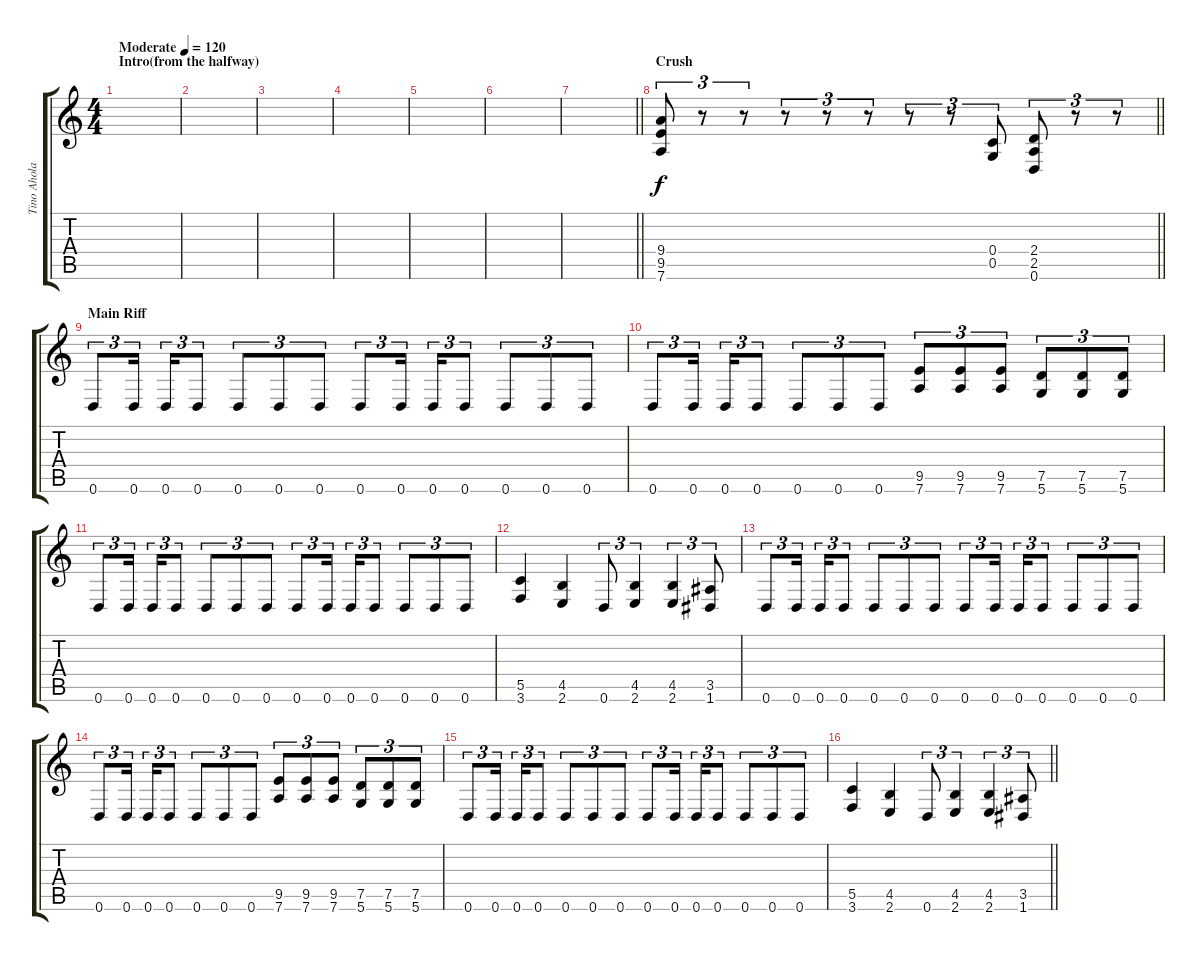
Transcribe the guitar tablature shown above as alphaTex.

\track ("Tino Ahola" "Tino Ahola") {instrument distortionguitar}
\staff {score tabs}
\tuning (D4 A3 F3 C3 G2 D2) {hide}
\ts (4 4)
\section ("" "Intro(from the halfway)")
\tempo (120 "Moderate")
\clef g2
\ks c
|
|
|
|
|
|
\barLineRight lightlight
|
\section ("" "Crush")
\barLineRight lightlight
(9.4 9.5 7.6).8{tu (3 2)} r.8{tu (3 2)} r.8{tu (3 2)} r.8{tu (3 2)} r.8{tu (3 2)} r.8{tu (3 2)} r.8{tu (3 2)} r.8{tu (3 2)} (0.4 0.5).8{tu (3 2)} (2.4 2.5 0.6).8{tu (3 2)} r.8{tu (3 2)} r.8{tu (3 2)} |
\section ("" "Main Riff")
0.6.8{tu (3 2)} 0.6.16{tu (3 2) beam splitsecondary} 0.6.16{tu (3 2)} 0.6.8{tu (3 2)} 0.6.8{tu (3 2)} 0.6.8{tu (3 2)} 0.6.8{tu (3 2)} 0.6.8{tu (3 2)} 0.6.16{tu (3 2) beam splitsecondary} 0.6.16{tu (3 2)} 0.6.8{tu (3 2)} 0.6.8{tu (3 2)} 0.6.8{tu (3 2)} 0.6.8{tu (3 2)} |
0.6.8{tu (3 2)} 0.6.16{tu (3 2) beam splitsecondary} 0.6.16{tu (3 2)} 0.6.8{tu (3 2)} 0.6.8{tu (3 2)} 0.6.8{tu (3 2)} 0.6.8{tu (3 2)} (9.5 7.6).8{tu (3 2)} (9.5 7.6).8{tu (3 2)} (9.5 7.6).8{tu (3 2)} (7.5 5.6).8{tu (3 2)} (7.5 5.6).8{tu (3 2)} (7.5 5.6).8{tu (3 2)} |
0.6.8{tu (3 2)} 0.6.16{tu (3 2) beam splitsecondary} 0.6.16{tu (3 2)} 0.6.8{tu (3 2)} 0.6.8{tu (3 2)} 0.6.8{tu (3 2)} 0.6.8{tu (3 2)} 0.6.8{tu (3 2)} 0.6.16{tu (3 2) beam splitsecondary} 0.6.16{tu (3 2)} 0.6.8{tu (3 2)} 0.6.8{tu (3 2)} 0.6.8{tu (3 2)} 0.6.8{tu (3 2)} |
(5.5 3.6).4 (4.5 2.6).4 0.6.8{tu (3 2)} (4.5 2.6).4{tu (3 2)} (4.5 2.6).4{tu (3 2)} (3.5 1.6).8{tu (3 2)} |
0.6.8{tu (3 2)} 0.6.16{tu (3 2) beam splitsecondary} 0.6.16{tu (3 2)} 0.6.8{tu (3 2)} 0.6.8{tu (3 2)} 0.6.8{tu (3 2)} 0.6.8{tu (3 2)} 0.6.8{tu (3 2)} 0.6.16{tu (3 2) beam splitsecondary} 0.6.16{tu (3 2)} 0.6.8{tu (3 2)} 0.6.8{tu (3 2)} 0.6.8{tu (3 2)} 0.6.8{tu (3 2)} |
0.6.8{tu (3 2)} 0.6.16{tu (3 2) beam splitsecondary} 0.6.16{tu (3 2)} 0.6.8{tu (3 2)} 0.6.8{tu (3 2)} 0.6.8{tu (3 2)} 0.6.8{tu (3 2)} (9.5 7.6).8{tu (3 2)} (9.5 7.6).8{tu (3 2)} (9.5 7.6).8{tu (3 2)} (7.5 5.6).8{tu (3 2)} (7.5 5.6).8{tu (3 2)} (7.5 5.6).8{tu (3 2)} |
0.6.8{tu (3 2)} 0.6.16{tu (3 2) beam splitsecondary} 0.6.16{tu (3 2)} 0.6.8{tu (3 2)} 0.6.8{tu (3 2)} 0.6.8{tu (3 2)} 0.6.8{tu (3 2)} 0.6.8{tu (3 2)} 0.6.16{tu (3 2) beam splitsecondary} 0.6.16{tu (3 2)} 0.6.8{tu (3 2)} 0.6.8{tu (3 2)} 0.6.8{tu (3 2)} 0.6.8{tu (3 2)} |
\barLineRight lightlight
(5.5 3.6).4 (4.5 2.6).4 0.6.8{tu (3 2)} (4.5 2.6).4{tu (3 2)} (4.5 2.6).4{tu (3 2)} (3.5 1.6).8{tu (3 2)}
